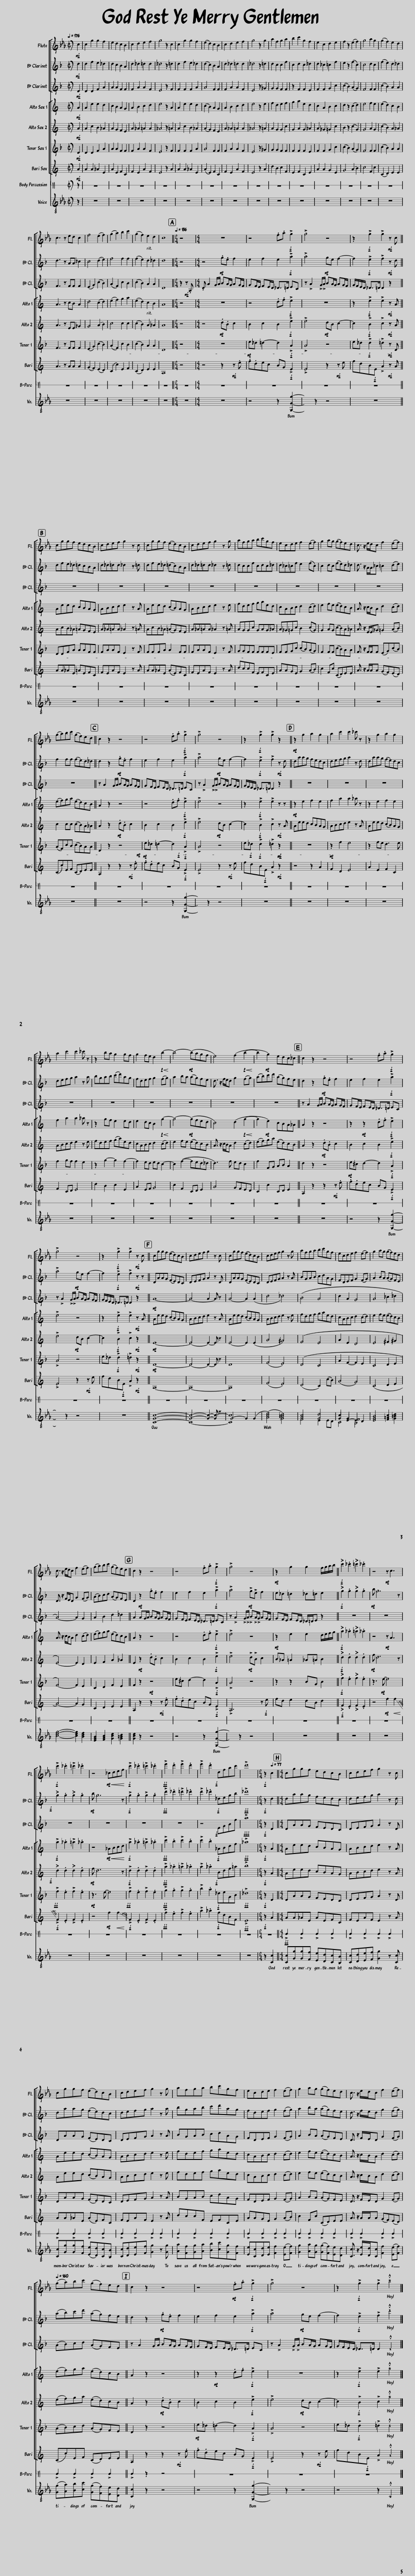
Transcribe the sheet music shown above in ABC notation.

X:1
%%score [ 1 2 3 ] [ 4 5 6 7 ] 8 ( 9 10 11 )
L:1/8
Q:1/4=176
M:2/2
I:linebreak $
K:Eb
V:1 treble
V:2 treble transpose=-2
V:3 treble transpose=-2
V:4 treble transpose=-9
V:5 treble transpose=-9
V:6 treble transpose=-14
V:7 treble transpose=-21
V:8 perc stafflines=1
K:none
V:9 treble-8
V:10 treble-8
V:11 treble-8
V:1
!mf! c2 | c2 g2 g2 f2 | e2 d2 c2 B2 | c2 d2 e2 f2 | g4 z2 c2 | %5
 c2 g2 g2 f2 | (e2 d2) c2 B2 | c2 d2 e2 f2 | g4 z2 g2 | a2 f2 g2 a2 | %10
 b2 c'2 g2 f2 | e2 c2 d2 e2 | f2 z2 (e2 f2) | g4 a2 g2 | (g2 f2) e2 d2 |$ %15
 c3 z ed c2 | f4 (e2 f2) | (g2 a2) b2 c'2 | (g2 f2)[Q:1/4=150] e2[Q:1/4=120] d2 | c8 || %20
[M:2/4][Q:1/4=136] z4 |[M:4/4] z8 | z4 .f.a!f! !>!g2 | !>!g4 z4 | z2!f! !>!g2 !>!g2!mf! z c ||$ %25
 cggf edcB | cdef g2 z c | cggf (ed)cB | cdef g2 z g | afga bc'gf | %30
 ecde f2 (ef) | g2 ag (gf)ed | c3/2 z/ e/d/c f2 (ef) |$ (ga)bc' (gf)ed || c2 z2 z4 | %35
 z4 .f.a!f! !>!g2 | !>!g4 z4 | z2!f! !>!g2 !>!g2 z2 ||!mp! z2 g2 a2 g2 | a2 c'2 c'2 _c' z | %40
 z2 g2 a2 g2 |$ a2 c'2 c'2 _c' z | z2 ba g2 gf | g2 fe d2!p!!<(! b2-!<)! | b4-!mp! (bagf | %45
 e4) (f2!p!!<(! b2-!<)! | b2!mp! g2) edc_c || c2 z2 z4 | z4 .f.a!f! !>!g2 |$ !>!g4 z4 | %50
 z2!f! !>!g2 !>!g2!mf! z c || cggf (ed)cB | cdef g2 z c | cggf (ed)cB | cdef g2 z g | %55
 afga bc'gf | ecde f2 (ef) | g2 ag (gf)ed |$ c3/2 z/ e/d/c f2 (ef) | (ga)bc' (gf)ed || %60
 c2 z2 z4 | z4 .f.a!f! !>!g2 | !>!g4 z4 |!mp! z2 g2 g2 f/g/a/b/ ||!f! c'2 ._c'2 =c'2 ._c'2 | %65
 z4!mp! z c3 |$!f! !>!c'2 ._c'2 !>!=c'2 ._c'2 | z4!mp!!<(! _cdef!<)! |!f! !>!c'2 ._c'2 !>!=c'2 ._c'2 |!ff! !>!e'2 .d'2 !>!e'2 .d'2 | %70
 !>!e'2 .d'2[Q:1/4=125]!f! d[Q:1/4=115]f[Q:1/4=104]a[Q:1/4=88]c' | !>!d'8 |[M:2/4]!f! z2[Q:1/4=77] c2 ||[M:4/4] cggf[Q:1/4=81] edcB |[Q:1/4=86] cdef[Q:1/4=90] g2 z c |$ %75
[Q:1/4=95] cggf[Q:1/4=97] (ed)cB |[Q:1/4=106] cdef[Q:1/4=110] g2 z g |[Q:1/4=115] afga[Q:1/4=120] bc'gf |[Q:1/4=130] ecde[Q:1/4=135] f2 (ef) |[Q:1/4=140] g2 ag[Q:1/4=145] (gf)ed | %80
[Q:1/4=150] c3/2 z/ e/d/c[Q:1/4=155] f2 (ef) |$[Q:1/4=160] (ga)bc' (gf)ed || c2 z2 z4 | z4!mp! .f.a!f! !>!g2 | !>!g4 z4 | %85
 z2!f! !>!g2 !>!g2 .c'2 |] %86
V:2
[K:F]!mf! d2 | d2 f2 e2 _d2 | d2 c2 B2 A2 | d2 _d2 =d2 d2 | _d4 z2 =d2 | %5
 d2 f2 e2 _d2 | (d2 c2) B2 A2 | d2 _d2 =d2 d2 | _d4 z2 =d2 | d2 c2 c2 f2 | %10
 c2 d2 c2 _d2 | d2 _c2 =c2 f2 | e2 z2 (f2 c2) | c4 d2 c2 | (f2 e2) d2 _d2 |$ %15
 d3 z AA _c2 | c4 (d2 e2) | f4 f2 f2 | (f2 e2) d2 _d2 | d8 || %20
[M:2/4] z4 |[M:4/4] z4!mp! .g.e f2 | e2 f2 e2!f! !>!a2 | !>!a4!mp! ge f2- | f2!f! !>!e2 !>!f2!mf! z d ||$ %25
 dfe_d =dcBA | d_d=dd _d2 z =d | dfe_d (=dc)BA | d_d=dd _d2 z =d | dccf cdc_d | %30
 d_c=cf e2 (fc) | c2 dc (fe)d_d | d3/2 z/ A/A/_c =c2 (de) |$ f2 ff (fe)d_d || d2 z2!mp! .g.e f2 | %35
 e2 f2 e2!f! !>!a2 | !>!a4!mp! ge f2- | f2!f! !>!e2 !>!f2!mf! z d || daag fedc | defg a2 z d | %40
 daag (fe)dc |$ defg a2 z a | bgab (c'd')ag | fdef g2 (fg) | a2 ba (ag)fe | %45
 d3/2 z/ f/e/d g2 (fg) | (ab)c'd' (ag)fe || d2 z2!mp! .g.e f2 | e2 f2 e2!f! !>!a2 |$ !>!a4!mp! ge f2- | %50
 f2!f! !>!e2 !>!f2!mf! z z || DAAG (FE)DC | DEFG A2 z D | DAAG (FE)DC | DEFG A2 z A | %55
 BGAB cdAG | FDEF G2 (FG) | A2 BA (AG)FE |$ D3/2 z/ F/E/D G2 (FG) | (AB)cd (AG)FE || %60
 D2!mp! z2 .g.e f2 | e2 f2 e2!f! !>!a2 | !>!a4!mp! !>!g!>!e f2 | e_d =d2 _d=d e2 ||!f! g2 .g2 g2 .g2 | %65
!mp! b g6 z |$!f! g2 .g2 g2 .g2 |!mp! b g6 z |!f! !>!g2 .g2 !>!g2 .g2 |!ff! !>!d'2 ._d'2 !>!=d'2 ._d'2 | %70
 !>!d'2 ._d'2!f! _degb |!ff! !>!_d'8 |[M:2/4]!f! z2 d2 ||[M:4/4] daag fedc | defg a2 z d |$ %75
 daag (fe)dc | defg a2 z a | bgab c'd'ag | fdef g2 (fg) | a2 ba (ag)fe | %80
 d3/2 z/ f/e/d g2 (fg) |$ (ab)c'd' (ag)fe || d2 z2!mp! .g.e f2 | e2 f2 e2!f! !>!a2 | !>!a4!mp! ge f2- | %85
 f2!f! !>!e2 !>!f2 .d'2 |] %86
V:3
[K:F]!mf! D2 | D2 D2 F2 A2 | A2 A2 F2 F2 | F2 A2 A2 F2 | E4 z2 F2 | %5
 F2 F2 F2 A2 | A4 F2 F2 | F2 A2 A2 F2 | E4 z2 _G2 | G2 G2 F2 F2 | %10
 z2 F2 F2 E2 | F2 F2 G2 c2 | (c2 B2) (A2 G2) | F4 F2 F2 | (c2 B2) A2 A2 |$ %15
 F3 z FF F2 | (E2 G2) (c2 B2) | (A2 F2) c2 B2 | (c2 B2) A2 A2 | D8 || %20
[M:2/4] z2!mf! z .A, |[M:4/4] .D A2 G/A/ BA/G/ AG/F/ | GF/E/ FE/D/ _D>=D EC | z !>!A2 !>!G/!>!A/ BA/G/ AG/F/ | G/F/E/D/ _D>=D D2 z2 ||$ %25
 z8 | z8 | z8 | z8 | z8 | %30
 z8 | z8 | z8 |$ z8 || z A2 G/A/ BA/G/ AG/F/ | %35
 GF/E/ FE/D/ _D>=D EC | z !>!A2 !>!G/!>!A/ BA/G/ AG/F/ | G/F/E/D/ _D>=D D2 z2 || z8 | z8 | %40
 z8 |$ z8 | z8 | z8 | z8 | %45
 z8 | z8 || z A2 G/A/ BA/G/ AG/F/ | GF/E/ FE/D/ _D>=D EC |$ z !>!A2 !>!G/!>!A/ BA/G/ AG/F/ | %50
 G/F/E/D/ _D>=D D2 z2 ||!mp! A8- | A4- A2 A z | A4- A2 (A2 | d4 _d4) | %55
 (B4 A4 | d2 A2 G4 | A4 _c2 _d2 |$ A4-) A2 G2 | A2 B2 d2 _d2 || %60
 A2 AG/A/ BA/G/ AG/F/ | GF/E/ FE/D/ _D>=D EC | z !>!A2 !>!G/!>!A/ !>!B!>!A/!>!G/ AG/F/ | GF/E/ FE/D/ _D/=D/E z2 || z8 | %65
 z8 |$ z8 | z8 | z8 | z8 | %70
 z4!f! EGBf |!fff! !>!a8 |[M:2/4]!f! z2 D2 ||[M:4/4] DAAG FEDC | DEFG A2 z D |$ %75
 DAAG (FE)DC | DEFG A2 z A | BGAB cdAG | FDEF G2 (FG) | A2 BA (AG)FE | %80
 D3/2 z/ F/E/D G2 (FG) |$ (AB)cd (AG)FE || z A2 G/A/ BA/G/ AG/F/ | GF/E/ FE/D/ _D>=D EC | z !>!A2 !>!G/!>!A/ BA/G/ AG/F/ | %85
 G/F/E/D/ _D>=D D2 .D2 |] %86
V:4
[K:C]!mf! A2 | A2 e2 e2 d2 | c2 B2 A2 G2 | A2 B2 c2 d2 | e4 z2 A2 | %5
 A2 e2 e2 d2 | (c2 B2) A2 G2 | A2 B2 c2 d2 | e4 z2 e2 | f2 d2 e2 f2 | %10
 g2 a2 e2 d2 | c2 A2 B2 c2 | d2 z2 (c2 d2) | e4 f2 e2 | (e2 d2) c2 B2 |$ %15
 A3 z cB A2 | d4 (c2 d2) | (e2 f2) g2 a2 | (e2 d2) c2 B2 | A8 || %20
[M:2/4] z4 |[M:4/4] z8 | z4 .d.f!f! !>!e2 | z8 | z2!f! !>!e2 !>!e2!mf! z A ||$ %25
 Aeed cBAG | ABcd e2 z A | Aeed (cB)AG | ABcd e2 z e | fdef gaed | %30
 cABc d2 (cd) | e2 fe (ed)cB | A3/2 z/ c/B/A d2 (cd) |$ (ef)ga (ed)cB || A2 z2 z4 | %35
 z4 .d.f!f! !>!e2 | !>!e4 z4 | z2!f! !>!e2 !>!e2 z z ||!mp! z2 e2 f2 e2 | f2 a2 a2 _a z | %40
 z2 e2 f2 e2 |$ f2 a2 a2 _a z | z2 gf e2 ed | e2 dc B2!p!!<(! g2-!<)! | g4-!mp! (gfed | %45
 c4) (d2!p!!<(! g2-!<)! | g2!mp! e2) cBA_A || A2 z2 z4 | z2!mp! z2 .d.f!f! !>!e2 |$ !>!e4 z4 | %50
 z2!f! !>!e2 !>!e2!mf! z A || Aeed (cB)AG | ABcd e2 z A | Aeed (cB)AG | ABcd e2 z e | %55
 fdef gaed | cABc d2 (cd) | e2 fe (ed)cB |$ A3/2 z/ c/B/A d2 (cd) | (ef)ga (ed)cB || %60
 A2 z2 z4 | z4 .d.f!f! !>!e2 | !>!e4 z4 |!mp! z2 e2 e2 d/e/f/g/ ||!f! a2 ._a2 =a2 ._a2 | %65
 z4!mp! z A3 |$!f! !>!a2 ._a2 !>!=a2 ._a2 | z4!mp!!<(! _ABcd!<)! |!f! !>!a2 ._a2 !>!=a2 ._a2 |!ff! !>!c'2 .b2 !>!c'2 .b2 | %70
 !>!c'2 .b2!f! _ABdf |!ff! !>!_a8 |[M:2/4]!f! z2 A2 ||[M:4/4] Aeed cBAG | ABcd e2 z A |$ %75
 Aeed (cB)AG | ABcd e2 z e | fdef gaed | cABc d2 (cd) | e2 fe (ed)cB | %80
 A3/2 z/ c/B/A d2 (cd) |$ (ef)ga (ed)cB || A2 z2 z4 | z2!mp! z2 .d.f!f! !>!e2 | z8 | %85
 z2!f! !>!e2 !>!e2 .a2 |] %86
V:5
[K:C]!mf! A2 | A2 c2 B2 _A2 | A2 G2 F2 E2 | A2 _A2 =A2 A2 | _A4 z2 =A2 | %5
 A2 c2 B2 _A2 | (A2 G2) F2 E2 | A2 _A2 =A2 A2 | _A4 z2 =A2 | A2 G2 G2 c2 | %10
 G2 A2 G2 _A2 | A2 _G2 =G2 c2 | B2 z2 (c2 G2) | G4 A2 G2 | (c2 B2) A2 _A2 |$ %15
 A3 z EE _G2 | G4 (A2 B2) | c4 c2 c2 | (c2 B2) A2 _A2 | A8 || %20
[M:2/4] z4 |[M:4/4] z4!mp! .d.B c2 | B2 c2 B2!f! !>!e2 | !>!e4!mp! dB c2- | c2!f! !>!B2 !>!c2!mf! z A ||$ %25
 AcB_A =AGFE | A_A=AA _A2 z =A | AcB_A (=AG)FE | A_A=AA _A2 z =A | AGGc GAG_A | %30
 A_G=Gc B2 (cG) | G2 AG (cB)A_A | A3/2 z/ E/E/_G =G2 (AB) |$ c2 cc (cB)A_A || A2 z2!mp! .d.B c2 | %35
 B2 c2 B2!f! !>!e2 | !>!e4!mp! dB c2- | c2!f! !>!B2 !>!c2!mf! z A || Aeed cBAG | ABcd e2 z A | %40
 Aeed (cB)AG |$ ABcd e2 z e | fdef (ga)ed | cABc d2 (cd) | e2 fe (ed)cB | %45
 A3/2 z/ c/B/A d2 (cd) | (ef)ga (ed)cB || A2 z2!mp! .d.B c2 | B2 c2 B2!f! !>!e2 |$ !>!e4!mp! dB c2- | %50
 c2!f! !>!B2 !>!c2!mf! z2 ||!mp! E8- | E4- E2- E z | E4- E2 (E2 | A4 ^G4) | %55
 (F4 E4 | A2 E2 D4 | E4 ^F2 ^G2 |$ E4-) E2 D2 | E2 F2 A2 _A2 || %60
 E2!mp! z2 .d.B c2 | B2 c2 B2!f! !>!e2 | !>!e4!mp! !>!d!>!B c2 | B_A =A2 _A=A B2 ||!f! d2 .d2 d2 .d2 | %65
!mp! f d6 z |$!f! d2 .d2 d2 .d2 |!mp! f d6 z |!f! !>!d2 .d2 !>!d2 .d2 |!ff! !>!a2 ._a2 !>!=a2 ._a2 | %70
 !>!a2 ._a2!f! Bdf=a | !>!b8 |[M:2/4]!f! z2 A2 ||[M:4/4] Aeed cBAG | ABcd e2 z A |$ %75
 Aeed (cB)AG | ABcd e2 z e | fdef gaed | cABc d2 (cd) | e2 fe (ed)cB | %80
 A3/2 z/ c/B/A d2 (cd) |$ (ef)ga (ed)cB || A2 z2!mp! .d.B c2 | B2 c2 B2!f! !>!e2 | !>!e4!mp! dB c2- | %85
 c2!f! !>!B2 !>!c2 .a2 |] %86
V:6
[K:F]!mf! D2 | D2 D2 F2 A2 | A2 A2 F2 F2 | F2 A2 A2 F2 | E4 z2 F2 | %5
 F2 F2 F2 A2 | A4 F2 F2 | F2 A2 A2 F2 | E4 z2 _G2 | G2 G2 F2 F2 | %10
 F2 F2 F2 E2 | F2 F2 G2 c2 | (c2 B2) (A2 G2) | F4 F2 F2 | (c2 B2) A2 A2 |$ %15
 F3 z FF F2 | (E2 G2) (c2 B2) | (A2 F2) c2 B2 | (c2 B2) A2 A2 | D8 || %20
[M:2/4] z4 |[M:4/4] z8 |!mp! e_d =d2- d2!f! !>!A2 | !>!A4 z4 | e_d!f! !>!d2 !>!=d2!mf! z D ||$ %25
 DDFA AAFF | FAAF E2 z F | FFFA A2 FF | FAAF E2 z F | GGFF FFFE | %30
 FFGc (cB)(AG) | F2 FF (cB)AA | F3/2 z/ F/F/F (EG)(cB) |$ (AF)cB (cB)AA || D2 z2 z4 | %35
!mp!!mp! e_d =d2- d2!f!!f! !>!A2 | !>!A4 z4 | e_d!f!!f! !>!d2 !>!=d2!mf!!mf! z2 || z8 |!mp! z2 f2 e4 | %40
 z2 fe d3 e |$ f2 gf f2 e2 | z2 g2- g2 f2- | f2 ed ed c2- | c2 (f2- fed_d | %45
 d3) f ed c2 | f2 FG AB A2 || d2 z2 z4 |!mp! e^c d2- d2!f! !>!A2 |$ !>!A4 z4 | %50
 e_d!f! !>!d2 !>!=d2!mf! z2 ||!mp! D8- | D4- D2- D z | D8 | (F4 E4) | %55
 (D4 C4 | A2 F2- F2 E2 | C4 D2 E2 |$ F4-) F2 E2 | C2 D2 F2 E2 || %60
 F2 z2!mp! z4 | e^c d2- d2!f! !>!A2 | !>!A4 z4 | z2 z2 BG B2 ||!f! f2 .e2 f2 .e2 | %65
 z3!mp! e- e4 |$!f!!f! !>!f2 .e2 !>!f2 .e2 |!mp! z3 e- e4 |!f!!f! !>!f2 .e2 !>!f2 .e2 |!ff! !>!g2 .g2 !>!g2 .g2 | %70
 !>!b2 .a2!f! _deGB |!ff! !>!_d8 |[M:2/4]!f! z2 D2 ||[M:4/4] DAAG FEDC | DEFG A2 z D |$ %75
 DAAG (FE)DC | DEFG A2 z A | BGAB cdAG | FDEF G2 (FG) | A2 BA (AG)FE | %80
 D3/2 z/ F/E/D G2 (FG) |$ (AB)cd (AG)FE || D2 z2 z4 |!mp! e_d =d2- d2!f! !>!A2 | !>!A4 z4 | %85
 e_d!f! !>!d2 !>!=d2 .d2 |] %86
V:7
[K:C]!mf! A2 | A2 A2 _A2 E2 | A2 E2 F2 C2 | F2 E2 A2 F2 | E4 z2 A2 | %5
 A2 A2 _A2 E2 | (A2 E2) F2 C2 | F2 E2 A2 F2 | E4 z2 A2 | d2 B2 c2 F2 | %10
 E2 F2 C2 E2 | A2 A2 G2 E2 | G4 (A2 B2) | c4 F2 c2 | (C2 D2) E2 E2 |$ %15
 A3 z AA A2 | (G2 F2) (E2 D2) | (C2 c2) E2 F2 | (C2 D2) E2 E2 | A,8 || %20
[M:2/4] z4 |[M:4/4] z4 z2!mf! z .e | .f.dec BG!f! !>!E2 | !>!E4 z2!mf! z e | fdB!f!E !>!A2!mf! z A ||$ %25
 AA_AE =AEFC | FEAF E2 z A | AA_AE (AE)FC | FEAF E2 z A | dccF EFCE | %30
 AAGE G2 (AB) | c2 Fc (CD)EE | A3/2 z/ A/A/A (GF)(ED) |$ (Cc)EF (CD)EE || A,2 z2 z2!mf! z .e | %35
 .f.dec BG!f! !>!E2 | !>!E4 z2!mf! z e | fdB!f!E !>!A2!mf! z2 || z4 z2 A2 | F2 D2 E4 | %40
 A2 E2 F2 C2 |$ F2 CD E4 | d2 B2 c2 E2 | A2 EF G4 | c2 F2 CD E2 | %45
 A4 GFED | C2 c2 CD E2 || A,2 z2 z2!mf! z .e | .f.dec BG!f! !>!E2 |$ !>!E4 z2!mf! z e | %50
 fdB!f!E !>!A2!mf! z2 || A,8- | A,8- | A,8 | (F4 E4) | %55
 (D4 C2) (cB) | (A4 G4) | (C4 D2 E2 |$ A4-) A2 G2 | C2 D2 E2 E2 || %60
 A,2 z2 z2!mf! z .e | .f.dec BG!f! !>!E2 | !>!A,6 z!f! e | fd e2 dB d2 ||!f! F2 .E2 F2 .E2 | %65
 z4!mp! f2!<(! !-(!f2!<)! |$!f! !-)!!>!F2 .E2 !>!F2 .E2 | z4!mp! f2!<(! !-(!f2!<)! |!f! !-)!!>!F2 .E2 !>!F2 .E2 |!ff! !>!f2 .e2 !>!f2 .e2 | %70
 !>!a2 ._a2!f! fdBF |!ff! !>!E8 |[M:2/4]!f! z2 A2 ||[M:4/4] AA_AE AEFC | FEAF E2 z A |$ %75
 AA_AE (AE)FC | FEAF E2 z A | dccF EFCE | AAGE G2 (AB) | c2 Fc (CD)EE | %80
 A3/2 z/ A/A/A (GF)(ED) |$ (Cc)EF (CD)EE || A,2 z2 z2!mf! z .e | .f.dec BG!f! !>!E2 | !>!E4 z2!mf! z e | %85
 fdB!f!E !>!A2 .A2 |] %86
V:8
[K:C] z2 | z8 | z8 | z8 | z8 | %5
 z8 | z8 | z8 | z8 | z8 | %10
 z8 | z8 | z8 | z8 | z8 |$ %15
 z8 | z8 | z8 | z8 | z8 || %20
[M:2/4] z4 |[M:4/4] z8 | z8 | z8 | z8 ||$ %25
 z8 | z8 | z8 | z8 | z8 | %30
 z8 | z8 | z8 |$ z8 || z8 | %35
 z8 | z8 | z8 || z8 | z8 | %40
 z8 |$ z8 | z8 | z8 | z8 | %45
 z8 | z8 || z8 | z8 |$ z8 | %50
 z8 || z8 | z8 | z8 | z8 | %55
 z8 | z8 | z8 |$ z8 | z8 || %60
 z8 | z8 | z8 | z8 || z8 | %65
 z8 |$ z8 | z8 | z8 | z8 | %70
 z8 | z8 |[M:2/4] z4 ||[M:4/4]!ff! !>!E2 !>!E2 !>!E2 !>!E2 | !>!E2 !>!E2 !>!E2 !>!E2 |$ %75
 !>!E2 !>!E2 !>!E2 !>!E2 | !>!E2 !>!E2 !>!E2 !>!E2 | !>!E2 !>!E2 !>!E2 !>!E2 | !>!E2 !>!E2 !>!E2 !>!E2 | !>!E2 !>!E2 !>!E2 !>!E2 | %80
 !>!E2 !>!E2 !>!E2 !>!E2 |$ !>!E2 !>!E2 !>!E2 !>!E2 || !>!E2 z2 z4 | z8 | z8 | %85
 z8 |] %86
V:9
 z2 | z8 | z8 | z8 | z8 | %5
 z8 | z8 | z8 | z8 | z8 | %10
 z8 | z8 | z8 | z8 | z8 |$ %15
 z8 | z8 | z8 | z8 | z8 || %20
[M:2/4] z4 |[M:4/4] z8 | z4 z2 [G,Gg]2- | x2 z2 z4 | z8 ||$ %25
 z8 | z8 | z8 | z8 | z8 | %30
 z8 | z8 | z8 |$ z8 || z8 | %35
 z4 z2 [G,Gg]2- | x2 z2 z4 | z8 || z8 | z8 | %40
 z8 |$ z8 | z8 | z8 | z8 | %45
 z8 | z8 || z8 | z4 z2 [G,Gg]2- |$ x2 z2 z4 | %50
 z8 || [CGc]8- | [Gc]4- [Gc]2- [Gc-] z | G4- G2 (G2 | ([Ace]4) [G=Bd]4) | %55
 [Ac]4 [Gd]4 | c2 G2 F4 | [EGB]4 [F=Ac]2 [G=Bd]2 |$ [ceg]4- [ceg]2 [Bdf]2 | [EGB]2 [FAc]2 [Gce]2 [G=Bd]2 || %60
 [Gce]2 z2 z4 | z4 z2 [G,Gg]2- | x2 z2 z4 | z8 || z8 | %65
 z8 |$ z8 | z8 | z8 | z8 | %70
 z8 | z8 |[M:2/4] z2 [Cc]2 ||[M:4/4] [Cc][Gg][Gg][Ff] [Ee][Dd][Cc][B,B] | [Cc][Dd][Ee][Ff] [Gg]2 z [Cc] |$ %75
 [Cc][Gg][Gg][Ff] ([Ee][Dd])[Cc][B,B] | [Cc][Dd][Ee][Ff] [Gg]2 z [Gg] | [Aa][Ff][Gg][Aa] [Bb][cc'][Gg][Ff] | [Ee][Cc][Dd][Ee] [Ff]2 ([Ee][Ff]) | [Gg]2 [Aa][Gg] ([Gg][Ff])[Ee][Dd] | %80
 [Cc]3/2 z/ [Ee]/[Dd]/[Cc] [Ff]2 ([Ee][Ff]) |$ ([Gg][Aa])[Bb][cc'] ([Gg][Ff])[Ee][Dd] || [Cc]2 z2 z4 | z4 z2 [G,Gg]2- | x2 z2 z4 | %85
 z4 z2 .C2 |] %86
V:10
 x2 | x8 | x8 | x8 | x8 | %5
 x8 | x8 | x8 | x8 | x8 | %10
 x8 | x8 | x8 | x8 | x8 |$ %15
 x8 | x8 | x8 | x8 | x8 || %20
[M:2/4] x4 |[M:4/4] x8 | x8 | x8 | x8 ||$ %25
 x8 | x8 | x8 | x8 | x8 | %30
 x8 | x8 | x8 |$ x8 || x8 | %35
 x8 | x8 | x8 || x8 | x8 | %40
 x8 |$ x8 | x8 | x8 | x8 | %45
 x8 | x8 || x8 | x8 |$ x8 | %50
 x8 || x8 | C8- | [Cc]8 | x8 | %55
 F4 E2 ED | C4 B,4 | x8 |$ x8 | x8 || %60
 x8 | x8 | x8 | x8 || x8 | %65
 x8 |$ x8 | x8 | x8 | x8 | %70
 x8 | x8 |[M:2/4] x4 ||[M:4/4] x8 | x8 |$ %75
 x8 | x8 | x8 | x8 | x8 | %80
 x8 |$ x8 || x8 | x8 | x8 | %85
 x8 |] %86
V:11
 x2 | x8 | x8 | x8 | x8 | %5
 x8 | x8 | x8 | x8 | x8 | %10
 x8 | x8 | x8 | x8 | x8 |$ %15
 x8 | x8 | x8 | x8 | x8 || %20
[M:2/4] x4 |[M:4/4] x8 | x8 | x8 | x8 ||$ %25
 x8 | x8 | x8 | x8 | x8 | %30
 x8 | x8 | x8 |$ x8 || x8 | %35
 x8 | x8 | x8 || x8 | x8 | %40
 x8 |$ x8 | x8 | x8 | x8 | %45
 x8 | x8 || x8 | x8 |$ x8 | %50
 x8 || x8 | x8 | x8 | x8 | %55
 x8 | G2 E2- E2 D2 | x8 |$ x8 | x8 || %60
 x8 | x8 | x8 | x8 || x8 | %65
 x8 |$ x8 | x8 | x8 | x8 | %70
 x8 | x8 |[M:2/4] x4 ||[M:4/4] x8 | x8 |$ %75
 x8 | x8 | x8 | x8 | x8 | %80
 x8 |$ x8 || x8 | x8 | x8 | %85
 x8 |] %86
